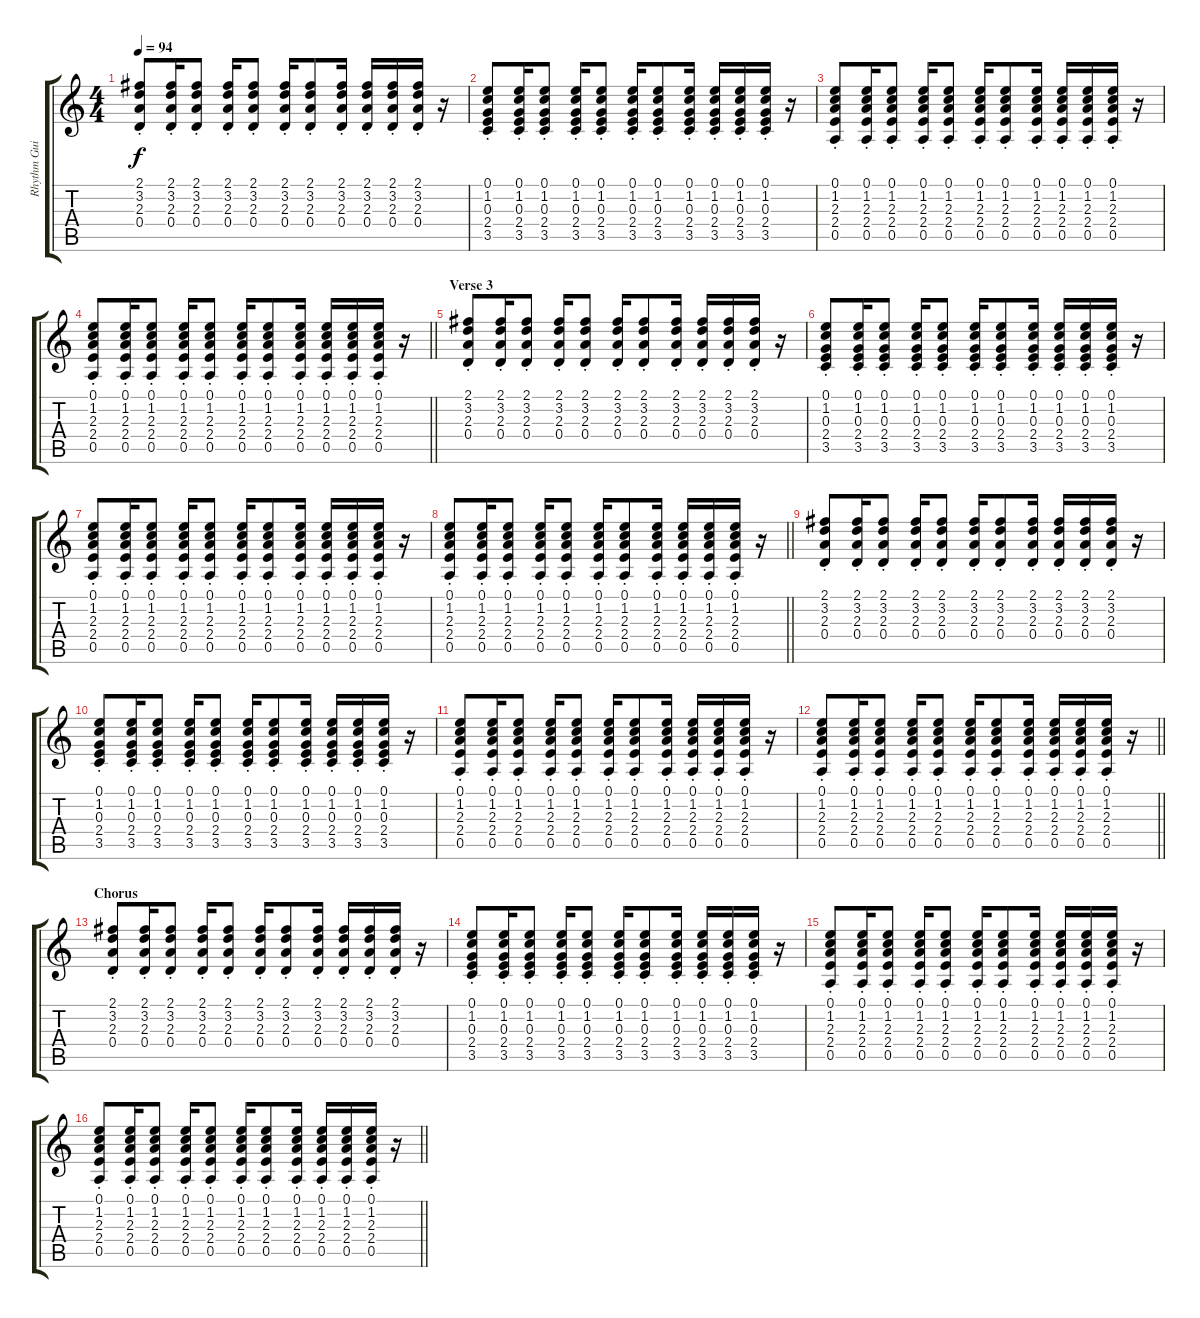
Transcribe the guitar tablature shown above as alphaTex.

\track ("Rhythm Guitar" "Rhythm Gui") {instrument electricguitarmuted}
\staff {score tabs}
\tuning (E4 B3 G3 D3 A2 E2) {hide}
\ts (4 4)
\tempo 94
\clef g2
\ks c
(2.1{st} 3.2{st} 2.3{st} 0.4{st}).8{dy f} (2.1{st} 3.2{st} 2.3{st} 0.4{st}).16 (2.1{st} 3.2{st} 2.3{st} 0.4{st}).8 (2.1{st} 3.2{st} 2.3{st} 0.4{st}).16 (2.1{st} 3.2{st} 2.3{st} 0.4{st}).8 (2.1{st} 3.2{st} 2.3{st} 0.4{st}).16 (2.1{st} 3.2{st} 2.3{st} 0.4{st}).8 (2.1{st} 3.2{st} 2.3{st} 0.4{st}).16 (2.1{st} 3.2{st} 2.3{st} 0.4{st}).16 (2.1{st} 3.2{st} 2.3{st} 0.4{st}).16 (2.1{st} 3.2{st} 2.3{st} 0.4{st}).16 r.16 |
(0.1{st} 1.2{st} 0.3{st} 2.4{st} 3.5{st}).8 (0.1{st} 1.2{st} 0.3{st} 2.4{st} 3.5{st}).16 (0.1{st} 1.2{st} 0.3{st} 2.4{st} 3.5{st}).8 (0.1{st} 1.2{st} 0.3{st} 2.4{st} 3.5{st}).16 (0.1{st} 1.2{st} 0.3{st} 2.4{st} 3.5{st}).8 (0.1{st} 1.2{st} 0.3{st} 2.4{st} 3.5{st}).16 (0.1{st} 1.2{st} 0.3{st} 2.4{st} 3.5{st}).8 (0.1{st} 1.2{st} 0.3{st} 2.4{st} 3.5{st}).16 (0.1{st} 1.2{st} 0.3{st} 2.4{st} 3.5{st}).16 (0.1{st} 1.2{st} 0.3{st} 2.4{st} 3.5{st}).16 (0.1{st} 1.2{st} 0.3{st} 2.4{st} 3.5{st}).16 r.16 |
(0.1{st} 1.2{st} 2.3{st} 2.4{st} 0.5{st}).8 (0.1{st} 1.2{st} 2.3{st} 2.4{st} 0.5{st}).16 (0.1{st} 1.2{st} 2.3{st} 2.4{st} 0.5{st}).8 (0.1{st} 1.2{st} 2.3{st} 2.4{st} 0.5{st}).16 (0.1{st} 1.2{st} 2.3{st} 2.4{st} 0.5{st}).8 (0.1{st} 1.2{st} 2.3{st} 2.4{st} 0.5{st}).16 (0.1{st} 1.2{st} 2.3{st} 2.4{st} 0.5{st}).8 (0.1{st} 1.2{st} 2.3{st} 2.4{st} 0.5{st}).16 (0.1{st} 1.2{st} 2.3{st} 2.4{st} 0.5{st}).16 (0.1{st} 1.2{st} 2.3{st} 2.4{st} 0.5{st}).16 (0.1{st} 1.2{st} 2.3{st} 2.4{st} 0.5{st}).16 r.16 |
\barLineRight lightlight
(0.1{st} 1.2{st} 2.3{st} 2.4{st} 0.5{st}).8 (0.1{st} 1.2{st} 2.3{st} 2.4{st} 0.5{st}).16 (0.1{st} 1.2{st} 2.3{st} 2.4{st} 0.5{st}).8 (0.1{st} 1.2{st} 2.3{st} 2.4{st} 0.5{st}).16 (0.1{st} 1.2{st} 2.3{st} 2.4{st} 0.5{st}).8 (0.1{st} 1.2{st} 2.3{st} 2.4{st} 0.5{st}).16 (0.1{st} 1.2{st} 2.3{st} 2.4{st} 0.5{st}).8 (0.1{st} 1.2{st} 2.3{st} 2.4{st} 0.5{st}).16 (0.1{st} 1.2{st} 2.3{st} 2.4{st} 0.5{st}).16 (0.1{st} 1.2{st} 2.3{st} 2.4{st} 0.5{st}).16 (0.1{st} 1.2{st} 2.3{st} 2.4{st} 0.5{st}).16 r.16 |
\section ("" "Verse 3")
(2.1{st} 3.2{st} 2.3{st} 0.4{st}).8{volume 7 instrument electricguitarmuted} (2.1{st} 3.2{st} 2.3{st} 0.4{st}).16 (2.1{st} 3.2{st} 2.3{st} 0.4{st}).8 (2.1{st} 3.2{st} 2.3{st} 0.4{st}).16 (2.1{st} 3.2{st} 2.3{st} 0.4{st}).8 (2.1{st} 3.2{st} 2.3{st} 0.4{st}).16 (2.1{st} 3.2{st} 2.3{st} 0.4{st}).8 (2.1{st} 3.2{st} 2.3{st} 0.4{st}).16 (2.1{st} 3.2{st} 2.3{st} 0.4{st}).16 (2.1{st} 3.2{st} 2.3{st} 0.4{st}).16 (2.1{st} 3.2{st} 2.3{st} 0.4{st}).16 r.16 |
(0.1{st} 1.2{st} 0.3{st} 2.4{st} 3.5{st}).8 (0.1{st} 1.2{st} 0.3{st} 2.4{st} 3.5{st}).16 (0.1{st} 1.2{st} 0.3{st} 2.4{st} 3.5{st}).8 (0.1{st} 1.2{st} 0.3{st} 2.4{st} 3.5{st}).16 (0.1{st} 1.2{st} 0.3{st} 2.4{st} 3.5{st}).8 (0.1{st} 1.2{st} 0.3{st} 2.4{st} 3.5{st}).16 (0.1{st} 1.2{st} 0.3{st} 2.4{st} 3.5{st}).8 (0.1{st} 1.2{st} 0.3{st} 2.4{st} 3.5{st}).16 (0.1{st} 1.2{st} 0.3{st} 2.4{st} 3.5{st}).16 (0.1{st} 1.2{st} 0.3{st} 2.4{st} 3.5{st}).16 (0.1{st} 1.2{st} 0.3{st} 2.4{st} 3.5{st}).16 r.16 |
(0.1{st} 1.2{st} 2.3{st} 2.4{st} 0.5{st}).8 (0.1{st} 1.2{st} 2.3{st} 2.4{st} 0.5{st}).16 (0.1{st} 1.2{st} 2.3{st} 2.4{st} 0.5{st}).8 (0.1{st} 1.2{st} 2.3{st} 2.4{st} 0.5{st}).16 (0.1{st} 1.2{st} 2.3{st} 2.4{st} 0.5{st}).8 (0.1{st} 1.2{st} 2.3{st} 2.4{st} 0.5{st}).16 (0.1{st} 1.2{st} 2.3{st} 2.4{st} 0.5{st}).8 (0.1{st} 1.2{st} 2.3{st} 2.4{st} 0.5{st}).16 (0.1{st} 1.2{st} 2.3{st} 2.4{st} 0.5{st}).16 (0.1{st} 1.2{st} 2.3{st} 2.4{st} 0.5{st}).16 (0.1{st} 1.2{st} 2.3{st} 2.4{st} 0.5{st}).16 r.16 |
\barLineRight lightlight
(0.1{st} 1.2{st} 2.3{st} 2.4{st} 0.5{st}).8 (0.1{st} 1.2{st} 2.3{st} 2.4{st} 0.5{st}).16 (0.1{st} 1.2{st} 2.3{st} 2.4{st} 0.5{st}).8 (0.1{st} 1.2{st} 2.3{st} 2.4{st} 0.5{st}).16 (0.1{st} 1.2{st} 2.3{st} 2.4{st} 0.5{st}).8 (0.1{st} 1.2{st} 2.3{st} 2.4{st} 0.5{st}).16 (0.1{st} 1.2{st} 2.3{st} 2.4{st} 0.5{st}).8 (0.1{st} 1.2{st} 2.3{st} 2.4{st} 0.5{st}).16 (0.1{st} 1.2{st} 2.3{st} 2.4{st} 0.5{st}).16 (0.1{st} 1.2{st} 2.3{st} 2.4{st} 0.5{st}).16 (0.1{st} 1.2{st} 2.3{st} 2.4{st} 0.5{st}).16 r.16 |
(2.1{st} 3.2{st} 2.3{st} 0.4{st}).8 (2.1{st} 3.2{st} 2.3{st} 0.4{st}).16 (2.1{st} 3.2{st} 2.3{st} 0.4{st}).8 (2.1{st} 3.2{st} 2.3{st} 0.4{st}).16 (2.1{st} 3.2{st} 2.3{st} 0.4{st}).8 (2.1{st} 3.2{st} 2.3{st} 0.4{st}).16 (2.1{st} 3.2{st} 2.3{st} 0.4{st}).8 (2.1{st} 3.2{st} 2.3{st} 0.4{st}).16 (2.1{st} 3.2{st} 2.3{st} 0.4{st}).16 (2.1{st} 3.2{st} 2.3{st} 0.4{st}).16 (2.1{st} 3.2{st} 2.3{st} 0.4{st}).16 r.16 |
(0.1{st} 1.2{st} 0.3{st} 2.4{st} 3.5{st}).8 (0.1{st} 1.2{st} 0.3{st} 2.4{st} 3.5{st}).16 (0.1{st} 1.2{st} 0.3{st} 2.4{st} 3.5{st}).8 (0.1{st} 1.2{st} 0.3{st} 2.4{st} 3.5{st}).16 (0.1{st} 1.2{st} 0.3{st} 2.4{st} 3.5{st}).8 (0.1{st} 1.2{st} 0.3{st} 2.4{st} 3.5{st}).16 (0.1{st} 1.2{st} 0.3{st} 2.4{st} 3.5{st}).8 (0.1{st} 1.2{st} 0.3{st} 2.4{st} 3.5{st}).16 (0.1{st} 1.2{st} 0.3{st} 2.4{st} 3.5{st}).16 (0.1{st} 1.2{st} 0.3{st} 2.4{st} 3.5{st}).16 (0.1{st} 1.2{st} 0.3{st} 2.4{st} 3.5{st}).16 r.16 |
(0.1{st} 1.2{st} 2.3{st} 2.4{st} 0.5{st}).8 (0.1{st} 1.2{st} 2.3{st} 2.4{st} 0.5{st}).16 (0.1{st} 1.2{st} 2.3{st} 2.4{st} 0.5{st}).8 (0.1{st} 1.2{st} 2.3{st} 2.4{st} 0.5{st}).16 (0.1{st} 1.2{st} 2.3{st} 2.4{st} 0.5{st}).8 (0.1{st} 1.2{st} 2.3{st} 2.4{st} 0.5{st}).16 (0.1{st} 1.2{st} 2.3{st} 2.4{st} 0.5{st}).8 (0.1{st} 1.2{st} 2.3{st} 2.4{st} 0.5{st}).16 (0.1{st} 1.2{st} 2.3{st} 2.4{st} 0.5{st}).16 (0.1{st} 1.2{st} 2.3{st} 2.4{st} 0.5{st}).16 (0.1{st} 1.2{st} 2.3{st} 2.4{st} 0.5{st}).16 r.16 |
\barLineRight lightlight
(0.1{st} 1.2{st} 2.3{st} 2.4{st} 0.5{st}).8 (0.1{st} 1.2{st} 2.3{st} 2.4{st} 0.5{st}).16 (0.1{st} 1.2{st} 2.3{st} 2.4{st} 0.5{st}).8 (0.1{st} 1.2{st} 2.3{st} 2.4{st} 0.5{st}).16 (0.1{st} 1.2{st} 2.3{st} 2.4{st} 0.5{st}).8 (0.1{st} 1.2{st} 2.3{st} 2.4{st} 0.5{st}).16 (0.1{st} 1.2{st} 2.3{st} 2.4{st} 0.5{st}).8 (0.1{st} 1.2{st} 2.3{st} 2.4{st} 0.5{st}).16 (0.1{st} 1.2{st} 2.3{st} 2.4{st} 0.5{st}).16 (0.1{st} 1.2{st} 2.3{st} 2.4{st} 0.5{st}).16 (0.1{st} 1.2{st} 2.3{st} 2.4{st} 0.5{st}).16 r.16 |
\section ("" "Chorus")
(2.1{st} 3.2{st} 2.3{st} 0.4{st}).8 (2.1{st} 3.2{st} 2.3{st} 0.4{st}).16 (2.1{st} 3.2{st} 2.3{st} 0.4{st}).8 (2.1{st} 3.2{st} 2.3{st} 0.4{st}).16 (2.1{st} 3.2{st} 2.3{st} 0.4{st}).8 (2.1{st} 3.2{st} 2.3{st} 0.4{st}).16 (2.1{st} 3.2{st} 2.3{st} 0.4{st}).8 (2.1{st} 3.2{st} 2.3{st} 0.4{st}).16 (2.1{st} 3.2{st} 2.3{st} 0.4{st}).16 (2.1{st} 3.2{st} 2.3{st} 0.4{st}).16 (2.1{st} 3.2{st} 2.3{st} 0.4{st}).16 r.16 |
(0.1{st} 1.2{st} 0.3{st} 2.4{st} 3.5{st}).8 (0.1{st} 1.2{st} 0.3{st} 2.4{st} 3.5{st}).16 (0.1{st} 1.2{st} 0.3{st} 2.4{st} 3.5{st}).8 (0.1{st} 1.2{st} 0.3{st} 2.4{st} 3.5{st}).16 (0.1{st} 1.2{st} 0.3{st} 2.4{st} 3.5{st}).8 (0.1{st} 1.2{st} 0.3{st} 2.4{st} 3.5{st}).16 (0.1{st} 1.2{st} 0.3{st} 2.4{st} 3.5{st}).8 (0.1{st} 1.2{st} 0.3{st} 2.4{st} 3.5{st}).16 (0.1{st} 1.2{st} 0.3{st} 2.4{st} 3.5{st}).16 (0.1{st} 1.2{st} 0.3{st} 2.4{st} 3.5{st}).16 (0.1{st} 1.2{st} 0.3{st} 2.4{st} 3.5{st}).16 r.16 |
(0.1{st} 1.2{st} 2.3{st} 2.4{st} 0.5{st}).8 (0.1{st} 1.2{st} 2.3{st} 2.4{st} 0.5{st}).16 (0.1{st} 1.2{st} 2.3{st} 2.4{st} 0.5{st}).8 (0.1{st} 1.2{st} 2.3{st} 2.4{st} 0.5{st}).16 (0.1{st} 1.2{st} 2.3{st} 2.4{st} 0.5{st}).8 (0.1{st} 1.2{st} 2.3{st} 2.4{st} 0.5{st}).16 (0.1{st} 1.2{st} 2.3{st} 2.4{st} 0.5{st}).8 (0.1{st} 1.2{st} 2.3{st} 2.4{st} 0.5{st}).16 (0.1{st} 1.2{st} 2.3{st} 2.4{st} 0.5{st}).16 (0.1{st} 1.2{st} 2.3{st} 2.4{st} 0.5{st}).16 (0.1{st} 1.2{st} 2.3{st} 2.4{st} 0.5{st}).16 r.16 |
\barLineRight lightlight
(0.1{st} 1.2{st} 2.3{st} 2.4{st} 0.5{st}).8 (0.1{st} 1.2{st} 2.3{st} 2.4{st} 0.5{st}).16 (0.1{st} 1.2{st} 2.3{st} 2.4{st} 0.5{st}).8 (0.1{st} 1.2{st} 2.3{st} 2.4{st} 0.5{st}).16 (0.1{st} 1.2{st} 2.3{st} 2.4{st} 0.5{st}).8 (0.1{st} 1.2{st} 2.3{st} 2.4{st} 0.5{st}).16 (0.1{st} 1.2{st} 2.3{st} 2.4{st} 0.5{st}).8 (0.1{st} 1.2{st} 2.3{st} 2.4{st} 0.5{st}).16 (0.1{st} 1.2{st} 2.3{st} 2.4{st} 0.5{st}).16 (0.1{st} 1.2{st} 2.3{st} 2.4{st} 0.5{st}).16 (0.1{st} 1.2{st} 2.3{st} 2.4{st} 0.5{st}).16 r.16
